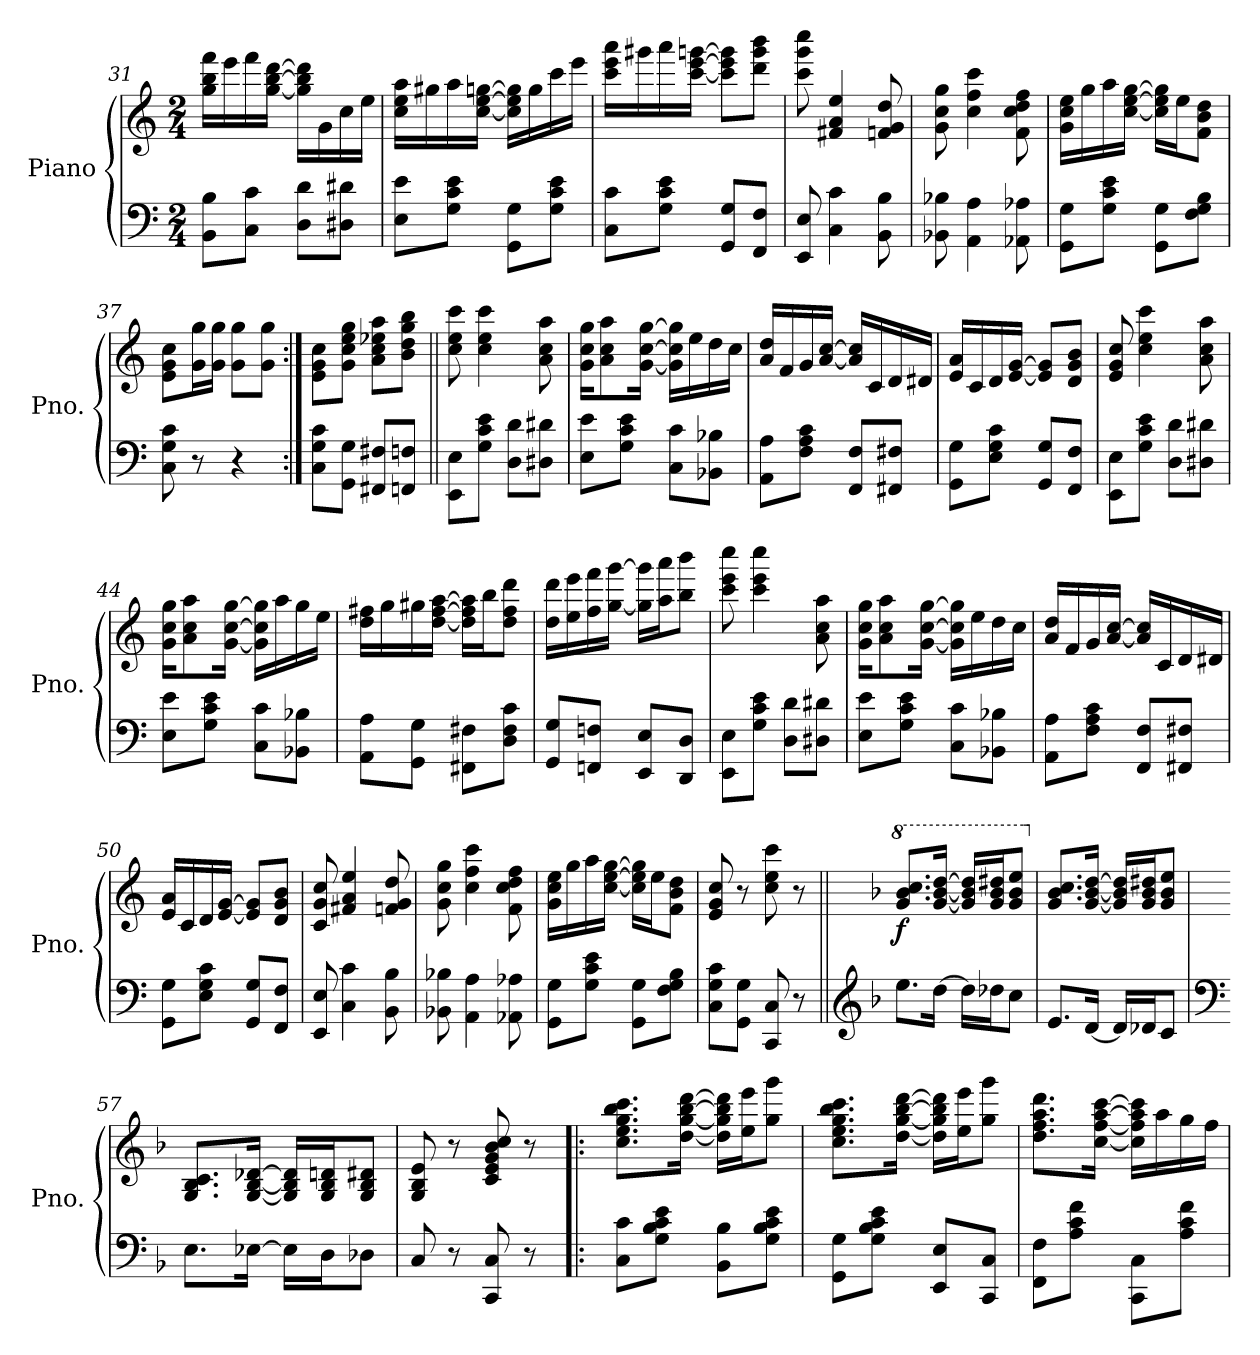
**kern	**kern	**dynam
*part1	*part1	*part1
*staff2	*staff1	*staff1/2
*I"Piano	*	*
*I'Pno.	*	*
*clefF4	*clefG2	*
*k[]	*k[]	*
*M2/4	*M2/4	*
=31	=31	=31
8BB\ 8B\L	16gg\ 16bb\ 16fff\LL	.
.	16eee\	.
8C\ 8c\J	16fff\	.
.	[16gg\ [16bb\ [16ddd\JJ	.
8D\ 8d\L	16gg\] 16bb\] 16ddd\]LL	.
.	16g\	.
8D#X\ 8d#X\J	16cc\	.
.	16ee\JJ	.
=32	=32	=32
8E\ 8e\L	16cc\ 16ee\ 16aa\LL	.
.	16gg#X\	.
8G\ 8c\ 8e\J	16aa\	.
.	[16cc\ [16ee\ [16ggn\JJ	.
8GG\ 8G\L	16cc\] 16ee\] 16gg\]LL	.
.	16gg\	.
8G\ 8c\ 8e\J	16ccc\	.
.	16eee\JJ	.
=33	=33	=33
8C\ 8c\L	16ccc\ 16eee\ 16aaa\LL	.
.	16ggg#X\	.
8G\ 8c\ 8e\J	16aaa\	.
.	[16ccc\ [16eee\ [16gggn\JJ	.
8GG/ 8G/L	8ccc\] 8eee\] 8ggg\]L	.
8FF/ 8F/J	8ddd\ 8ggg\ 8bbb\J	.
=34	=34	=34
8EE/ 8E/	8ccc\ 8ggg\ 8cccc\	.
4C\ 4c\	4f#X/ 4a/ 4ee/	.
8BB\ 8B\	8fn/ 8g/ 8dd/	.
=35	=35	=35
8BB-X\ 8B-X\	8g\ 8cc\ 8gg\	.
4AA\ 4A\	4cc\ 4ff\ 4ccc\	.
8AA-X\ 8A-X\	8f\ 8cc\ 8dd\ 8ff\	.
!!LO:LB:g=z
=36	=36	=36
8GG\ 8G\L	16g\ 16cc\ 16ee\LL	.
.	16gg\	.
8G\ 8c\ 8e\J	16aa\	.
.	[16cc\ [16ee\ [16gg\JJ	.
8GG\ 8G\L	16cc\] 16ee\] 16gg\]LL	.
.	16ee\J	.
8F\ 8G\ 8B\J	8f\ 8b\ 8dd\J	.
!!LO:LB:g=z
=37	=37	=37
8C\ 8G\ 8c\	8e\ 8g\ 8cc\L	.
8r	16g\ 16gg\L	.
.	16g\ 16gg\JJ	.
4r	8g\ 8gg\L	.
.	8g\ 8gg\J	.
=38:|!	=38:|!	=38:|!
8C\ 8G\ 8c\L	8e\ 8g\ 8cc\L	.
8GG\ 8G\J	8g\ 8cc\ 8ee\ 8gg\J	.
8FF#X/ 8F#X/L	8a\ 8cc\ 8ee-X\ 8aa\L	.
8FFn/ 8Fn/J	8b\ 8dd\ 8gg\ 8bb\J	.
=39||	=39||	=39||
8EE\ 8E\L	8cc\ 8ee\ 8ccc\	.
8G\ 8c\ 8e\J	4cc\ 4ee\ 4ccc\	.
8D\ 8d\L	.	.
8D#X\ 8d#X\J	8a\ 8cc\ 8aa\	.
=40	=40	=40
8E\ 8e\L	16g\ 16cc\ 16gg\KL	.
.	8a\ 8cc\ 8aa\	.
8G\ 8c\ 8e\J	.	.
.	[16g\ [16cc\ [16gg\Jk	.
8C\ 8c\L	16g\] 16cc\] 16gg\]LL	.
.	16ee\	.
8BB-X\ 8B-X\J	16dd\	.
.	16cc\JJ	.
=41	=41	=41
8AA\ 8A\L	16a/ 16dd/LL	.
.	16f/	.
8F\ 8A\ 8c\J	16g/	.
.	[16a/ [16cc/JJ	.
8FF/ 8F/L	16a/] 16cc/]LL	.
.	16c/	.
8FF#X/ 8F#X/J	16d/	.
.	16d#X/JJ	.
!!LO:PB:g=z
=42	=42	=42
8GG\ 8G\L	16e/ 16a/LL	.
.	16c/	.
8E\ 8G\ 8c\J	16d/	.
.	[16e/ [16g/JJ	.
8GG/ 8G/L	8e/] 8g/]L	.
8FF/ 8F/J	8d/ 8g/ 8b/J	.
=43	=43	=43
8EE\ 8E\L	8e/ 8g/ 8cc/	.
8G\ 8c\ 8e\J	4cc\ 4ee\ 4ccc\	.
8D\ 8d\L	.	.
8D#X\ 8d#X\J	8a\ 8cc\ 8aa\	.
=44	=44	=44
8E\ 8e\L	16g\ 16cc\ 16gg\KL	.
.	8a\ 8cc\ 8aa\	.
8G\ 8c\ 8e\J	.	.
.	[16g\ [16cc\ [16gg\Jk	.
8C\ 8c\L	16g\] 16cc\] 16gg\]LL	.
.	16aa\	.
8BB-X\ 8B-X\J	16gg\	.
.	16ee\JJ	.
=45	=45	=45
8AA\ 8A\L	16dd\ 16ff#X\LL	.
.	16gg\	.
8GG\ 8G\J	16gg#X\	.
.	[16dd\ [16ff#\ [16aa\JJ	.
8FF#X\ 8F#X\L	16dd\] 16ff#\] 16aa\]LL	.
.	16bb\J	.
8D\ 8F#\ 8c\J	8dd\ 8ff#\ 8ddd\J	.
!!LO:LB:g=z
=46	=46	=46
8GG/ 8G/L	16dd\ 16ddd\LL	.
.	16ee\ 16eee\	.
8FFn/ 8Fn/J	16ff\ 16fff\	.
.	[16gg\ [16ggg\JJ	.
8EE/ 8E/L	16gg\] 16ggg\]LL	.
.	16aa\ 16aaa\J	.
8DD/ 8D/J	8bb\ 8bbb\J	.
=47	=47	=47
8EE\ 8E\L	8ccc\ 8eee\ 8cccc\	.
8G\ 8c\ 8e\J	4ccc\ 4eee\ 4cccc\	.
8D\ 8d\L	.	.
8D#X\ 8d#X\J	8a\ 8cc\ 8aa\	.
=48	=48	=48
8E\ 8e\L	16g\ 16cc\ 16gg\KL	.
.	8a\ 8cc\ 8aa\	.
8G\ 8c\ 8e\J	.	.
.	[16g\ [16cc\ [16gg\Jk	.
8C\ 8c\L	16g\] 16cc\] 16gg\]LL	.
.	16ee\	.
8BB-X\ 8B-X\J	16dd\	.
.	16cc\JJ	.
=49	=49	=49
8AA\ 8A\L	16a/ 16dd/LL	.
.	16f/	.
8F\ 8A\ 8c\J	16g/	.
.	[16a/ [16cc/JJ	.
8FF/ 8F/L	16a/] 16cc/]LL	.
.	16c/	.
8FF#X/ 8F#X/J	16d/	.
.	16d#X/JJ	.
!!LO:LB:g=z
=50	=50	=50
8GG\ 8G\L	16e/ 16a/LL	.
.	16c/	.
8E\ 8G\ 8c\J	16d/	.
.	[16e/ [16g/JJ	.
8GG/ 8G/L	8e/] 8g/]L	.
8FF/ 8F/J	8d/ 8g/ 8b/J	.
=51	=51	=51
8EE/ 8E/	8c/ 8g/ 8cc/	.
4C\ 4c\	4f#X/ 4a/ 4ee/	.
8BB\ 8B\	8fn/ 8g/ 8dd/	.
=52	=52	=52
8BB-X\ 8B-X\	8g\ 8cc\ 8gg\	.
4AA\ 4A\	4cc\ 4ff\ 4ccc\	.
8AA-X\ 8A-X\	8f\ 8cc\ 8dd\ 8ff\	.
=53	=53	=53
8GG\ 8G\L	16g\ 16cc\ 16ee\LL	.
.	16gg\	.
8G\ 8c\ 8e\J	16aa\	.
.	[16cc\ [16ee\ [16gg\JJ	.
8GG\ 8G\L	16cc\] 16ee\] 16gg\]LL	.
.	16ee\J	.
8F\ 8G\ 8B\J	8f\ 8b\ 8dd\J	.
=54	=54	=54
8C\ 8G\ 8c\L	8e/ 8g/ 8cc/	.
8GG\ 8G\J	8r	.
8CC/ 8C/	8cc\ 8ee\ 8ccc\	.
8r	8r	.
!!LO:LB:g=z
=55||	=55||	=55||
*clefG2	*	*
*k[b-]	*k[b-]	*
*	*8va	*
!	!	!LO:DY:b
8.ee\L	8.gg/ 8.bb-/ 8.ccc/L	f
[16dd\Jk	[16gg/ [16bb-/ [16ddd/Jk	.
16dd\LL]	16gg/] 16bb-/] 16ddd/]LL	.
16dd-X\J	16gg/ 16bb-/ 16ddd#X/J	.
8cc\J	8gg/ 8bb-/ 8eee/J	.
=56	=56	=56
*	*X8va	*
8.e/L	8.g/ 8.b-/ 8.cc/L	.
[16d/Jk	[16g/ [16b-/ [16dd/Jk	.
16d/LL]	16g/] 16b-/] 16dd/]LL	.
16d-X/J	16g/ 16b-/ 16dd#X/J	.
8c/J	8g/ 8b-/ 8ee/J	.
=57	=57	=57
*clefF4	*	*
8.E\L	8.G/ 8.B-/ 8.c/L	.
[16E-X\Jk	[16G/ [16B-/ [16d-X/Jk	.
16E-\LL]	16G/] 16B-/] 16d-/]LL	.
16D\J	16G/ 16B-/ 16dn/J	.
8D-X\J	8G/ 8B-/ 8d#X/J	.
=58	=58	=58
8C/	8G/ 8B-/ 8e/	.
8r	8r	.
8CC/ 8C/	8c/ 8e/ 8g/ 8b-/ 8cc/	.
8r	8r	.
!!LO:LB:g=z
=59!|:	=59!|:	=59!|:
8C\ 8c\L	8.cc\ 8.ee\ 8.gg\ 8.bb-\ 8.ccc\L	.
8G\ 8B-\ 8c\ 8e\J	.	.
.	[16dd\ [16gg\ [16bb-\ [16ddd\Jk	.
8BB-\ 8B-\L	16dd\] 16gg\] 16bb-\] 16ddd\]LL	.
.	16ee\ 16eee\J	.
8G\ 8B-\ 8c\ 8e\J	8gg\ 8ggg\J	.
=60	=60	=60
8GG\ 8G\L	8.cc\ 8.ee\ 8.gg\ 8.bb-\ 8.ccc\L	.
8G\ 8B-\ 8c\ 8e\J	.	.
.	[16dd\ [16gg\ [16bb-\ [16ddd\Jk	.
8EE/ 8E/L	16dd\] 16gg\] 16bb-\] 16ddd\]LL	.
.	16ee\ 16eee\J	.
8CC/ 8C/J	8gg\ 8ggg\J	.
=61	=61	=61
8FF\ 8F\L	8.dd\ 8.ff\ 8.aa\ 8.ddd\L	.
8A\ 8c\ 8f\J	.	.
.	[16cc\ [16ff\ [16aa\ [16ccc\Jk	.
8CC\ 8C\L	16cc\] 16ff\] 16aa\] 16ccc\]LL	.
.	16aa\	.
8A\ 8c\ 8f\J	16gg\	.
.	16ff\JJ	.
=	=	=
*-	*-	*-
